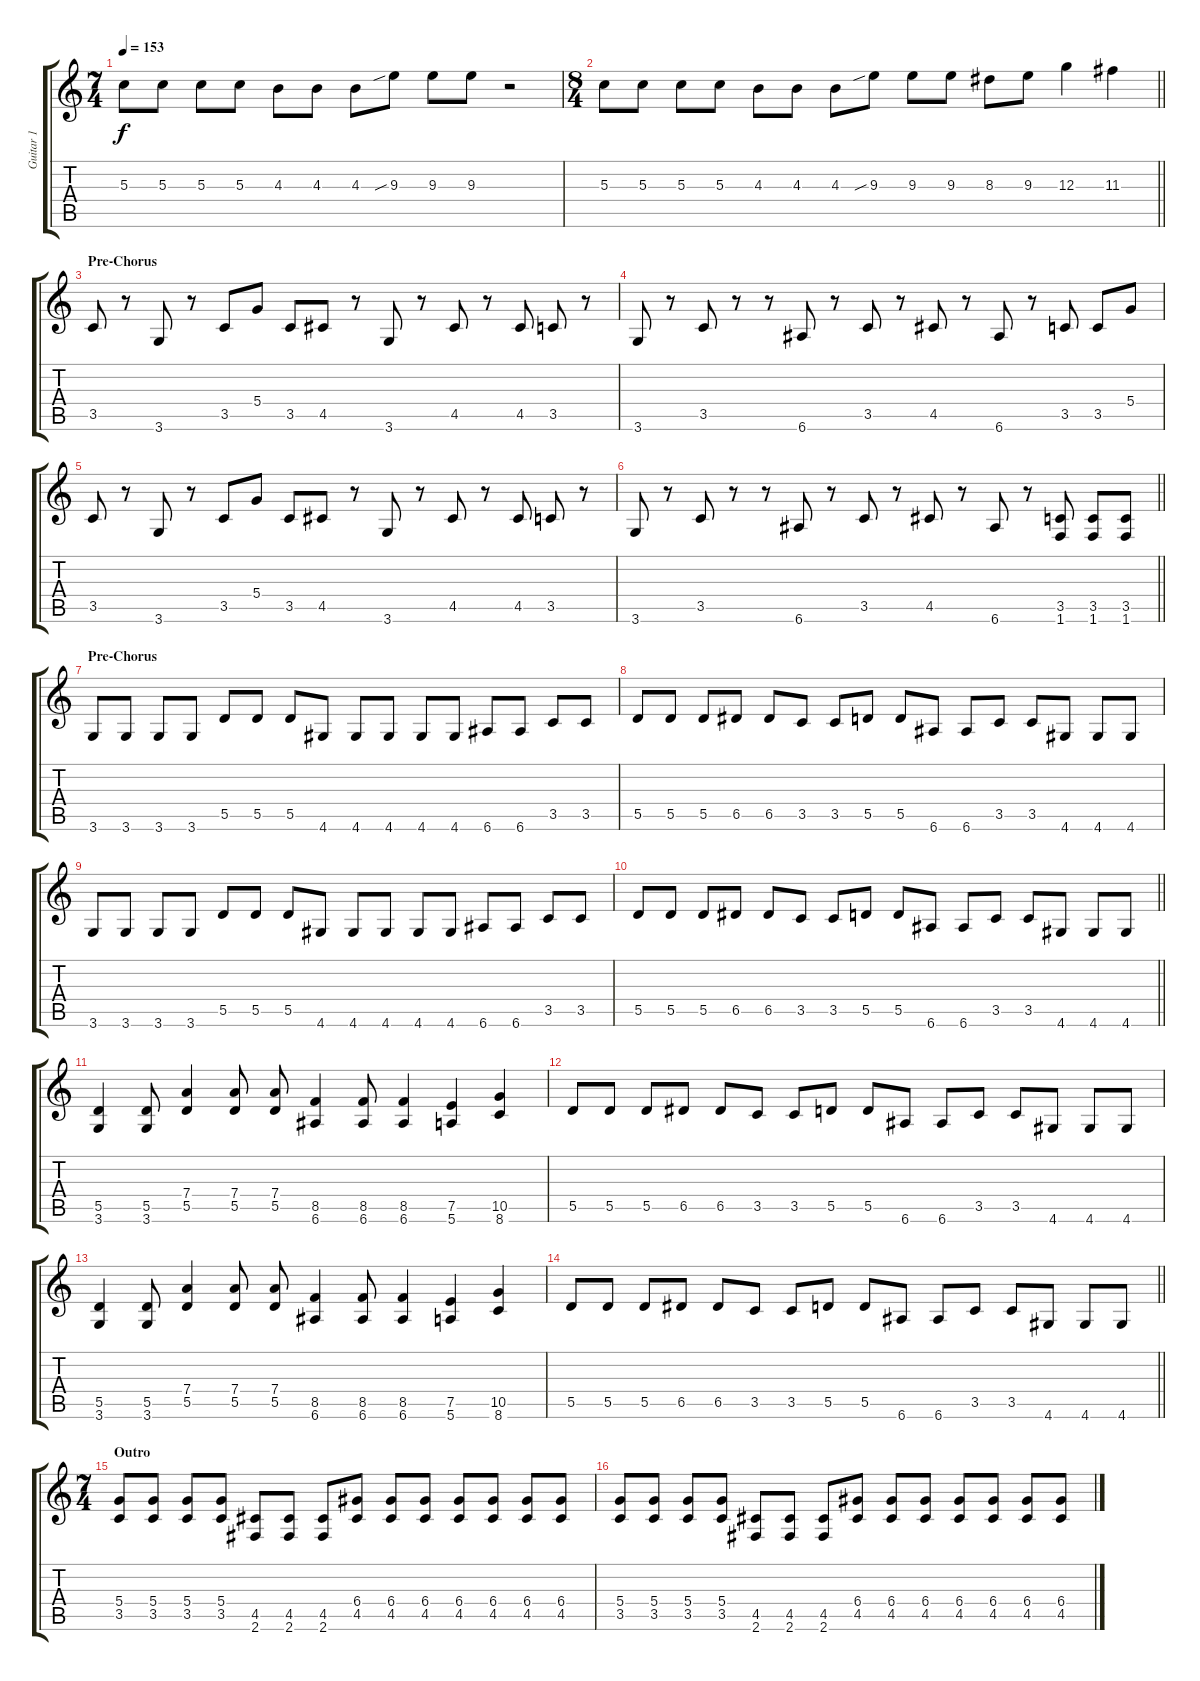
\track ("Guitar 1" "Guitar 1") {instrument distortionguitar}
\staff {score tabs}
\tuning (E4 B3 G3 D3 A2 E2) {hide}
\ts (7 4)
\tempo 153
\clef g2
\ks c
5.3.8{dy f} 5.3.8 5.3.8 5.3.8 4.3.8 4.3.8 4.3.8 9.3{sib}.8 9.3.8 9.3.8 r.2 |
\ts (8 4)
\barLineRight lightlight
5.3.8 5.3.8 5.3.8 5.3.8 4.3.8 4.3.8 4.3.8 9.3{sib}.8 9.3.8 9.3.8 8.3.8 9.3.8 12.3.4 11.3.4 |
\section ("" "Pre-Chorus")
3.5.8 r.8 3.6.8 r.8 3.5.8 5.4.8 3.5.8 4.5.8 r.8 3.6.8 r.8 4.5.8 r.8 4.5.8 3.5.8 r.8 |
3.6.8 r.8 3.5.8 r.8 r.8 6.6.8 r.8 3.5.8 r.8 4.5.8 r.8 6.6.8 r.8 3.5.8 3.5.8 5.4.8 |
3.5.8 r.8 3.6.8 r.8 3.5.8 5.4.8 3.5.8 4.5.8 r.8 3.6.8 r.8 4.5.8 r.8 4.5.8 3.5.8 r.8 |
\barLineRight lightlight
3.6.8 r.8 3.5.8 r.8 r.8 6.6.8 r.8 3.5.8 r.8 4.5.8 r.8 6.6.8 r.8 (3.5 1.6).8 (3.5 1.6).8 (3.5 1.6).8 |
\section ("" "Pre-Chorus")
3.6.8 3.6.8 3.6.8 3.6.8 5.5.8 5.5.8 5.5.8 4.6.8 4.6.8 4.6.8 4.6.8 4.6.8 6.6.8 6.6.8 3.5.8 3.5.8 |
5.5.8 5.5.8 5.5.8 6.5.8 6.5.8 3.5.8 3.5.8 5.5.8 5.5.8 6.6.8 6.6.8 3.5.8 3.5.8 4.6.8 4.6.8 4.6.8 |
3.6.8 3.6.8 3.6.8 3.6.8 5.5.8 5.5.8 5.5.8 4.6.8 4.6.8 4.6.8 4.6.8 4.6.8 6.6.8 6.6.8 3.5.8 3.5.8 |
\barLineRight lightlight
5.5.8 5.5.8 5.5.8 6.5.8 6.5.8 3.5.8 3.5.8 5.5.8 5.5.8 6.6.8 6.6.8 3.5.8 3.5.8 4.6.8 4.6.8 4.6.8 |
(5.5 3.6).4 (5.5 3.6).8 (7.4 5.5).4 (7.4 5.5).8 (7.4 5.5).8 (8.5 6.6).4 (8.5 6.6).8 (8.5 6.6).4 (7.5 5.6).4 (10.5 8.6).4 |
5.5.8 5.5.8 5.5.8 6.5.8 6.5.8 3.5.8 3.5.8 5.5.8 5.5.8 6.6.8 6.6.8 3.5.8 3.5.8 4.6.8 4.6.8 4.6.8 |
(5.5 3.6).4 (5.5 3.6).8 (7.4 5.5).4 (7.4 5.5).8 (7.4 5.5).8 (8.5 6.6).4 (8.5 6.6).8 (8.5 6.6).4 (7.5 5.6).4 (10.5 8.6).4 |
\barLineRight lightlight
5.5.8 5.5.8 5.5.8 6.5.8 6.5.8 3.5.8 3.5.8 5.5.8 5.5.8 6.6.8 6.6.8 3.5.8 3.5.8 4.6.8 4.6.8 4.6.8 |
\ts (7 4)
\section ("" "Outro")
(5.4 3.5).8 (5.4 3.5).8 (5.4 3.5).8 (5.4 3.5).8 (4.5 2.6).8 (4.5 2.6).8 (4.5 2.6).8 (6.4 4.5).8 (6.4 4.5).8 (6.4 4.5).8 (6.4 4.5).8 (6.4 4.5).8 (6.4 4.5).8 (6.4 4.5).8 |
(5.4 3.5).8 (5.4 3.5).8 (5.4 3.5).8 (5.4 3.5).8 (4.5 2.6).8 (4.5 2.6).8 (4.5 2.6).8 (6.4 4.5).8 (6.4 4.5).8 (6.4 4.5).8 (6.4 4.5).8 (6.4 4.5).8 (6.4 4.5).8 (6.4 4.5).8
